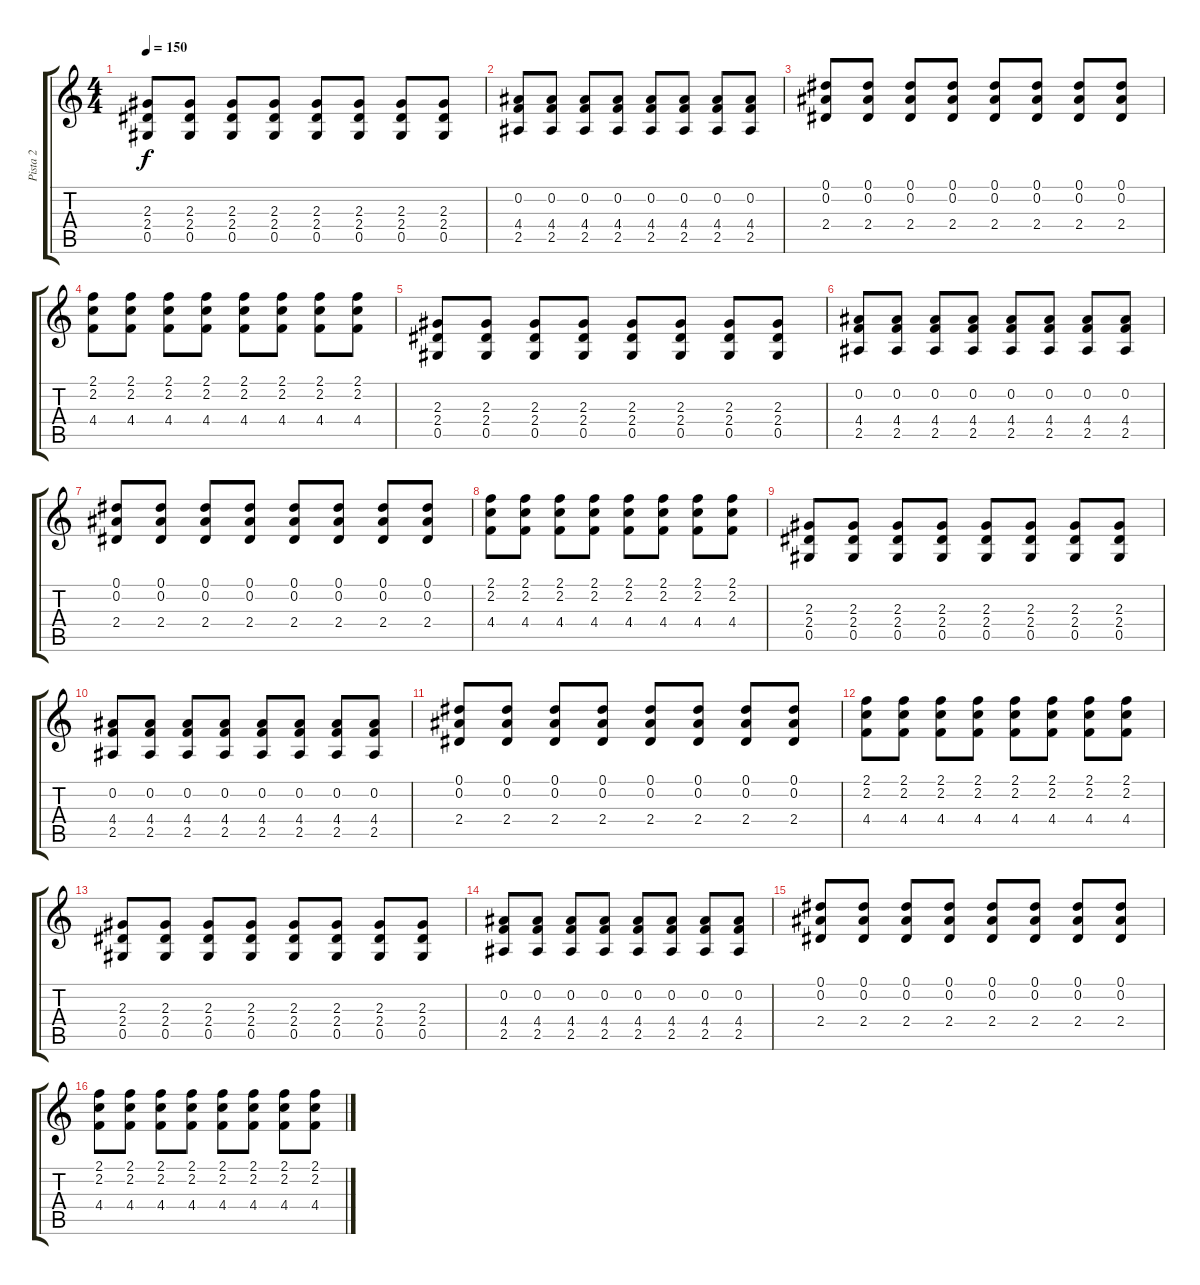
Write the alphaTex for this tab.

\track ("Pista 2" "Pista 2") {instrument distortionguitar}
\staff {score tabs}
\tuning (Eb4 Bb3 Gb3 Db3 Ab2 Eb2) {hide}
\ts (4 4)
\tempo 150
\clef g2
\ks c
(2.3 2.4 0.5).8{dy f} (2.3 2.4 0.5).8 (2.3 2.4 0.5).8 (2.3 2.4 0.5).8 (2.3 2.4 0.5).8 (2.3 2.4 0.5).8 (2.3 2.4 0.5).8 (2.3 2.4 0.5).8 |
(0.2 4.4 2.5).8 (0.2 4.4 2.5).8 (0.2 4.4 2.5).8 (0.2 4.4 2.5).8 (0.2 4.4 2.5).8 (0.2 4.4 2.5).8 (0.2 4.4 2.5).8 (0.2 4.4 2.5).8 |
(0.1 0.2 2.4).8 (0.1 0.2 2.4).8 (0.1 0.2 2.4).8 (0.1 0.2 2.4).8 (0.1 0.2 2.4).8 (0.1 0.2 2.4).8 (0.1 0.2 2.4).8 (0.1 0.2 2.4).8 |
(2.1 2.2 4.4).8 (2.1 2.2 4.4).8 (2.1 2.2 4.4).8 (2.1 2.2 4.4).8 (2.1 2.2 4.4).8 (2.1 2.2 4.4).8 (2.1 2.2 4.4).8 (2.1 2.2 4.4).8 |
(2.3 2.4 0.5).8 (2.3 2.4 0.5).8 (2.3 2.4 0.5).8 (2.3 2.4 0.5).8 (2.3 2.4 0.5).8 (2.3 2.4 0.5).8 (2.3 2.4 0.5).8 (2.3 2.4 0.5).8 |
(0.2 4.4 2.5).8 (0.2 4.4 2.5).8 (0.2 4.4 2.5).8 (0.2 4.4 2.5).8 (0.2 4.4 2.5).8 (0.2 4.4 2.5).8 (0.2 4.4 2.5).8 (0.2 4.4 2.5).8 |
(0.1 0.2 2.4).8 (0.1 0.2 2.4).8 (0.1 0.2 2.4).8 (0.1 0.2 2.4).8 (0.1 0.2 2.4).8 (0.1 0.2 2.4).8 (0.1 0.2 2.4).8 (0.1 0.2 2.4).8 |
(2.1 2.2 4.4).8 (2.1 2.2 4.4).8 (2.1 2.2 4.4).8 (2.1 2.2 4.4).8 (2.1 2.2 4.4).8 (2.1 2.2 4.4).8 (2.1 2.2 4.4).8 (2.1 2.2 4.4).8 |
(2.3 2.4 0.5).8 (2.3 2.4 0.5).8 (2.3 2.4 0.5).8 (2.3 2.4 0.5).8 (2.3 2.4 0.5).8 (2.3 2.4 0.5).8 (2.3 2.4 0.5).8 (2.3 2.4 0.5).8 |
(0.2 4.4 2.5).8 (0.2 4.4 2.5).8 (0.2 4.4 2.5).8 (0.2 4.4 2.5).8 (0.2 4.4 2.5).8 (0.2 4.4 2.5).8 (0.2 4.4 2.5).8 (0.2 4.4 2.5).8 |
(0.1 0.2 2.4).8 (0.1 0.2 2.4).8 (0.1 0.2 2.4).8 (0.1 0.2 2.4).8 (0.1 0.2 2.4).8 (0.1 0.2 2.4).8 (0.1 0.2 2.4).8 (0.1 0.2 2.4).8 |
(2.1 2.2 4.4).8 (2.1 2.2 4.4).8 (2.1 2.2 4.4).8 (2.1 2.2 4.4).8 (2.1 2.2 4.4).8 (2.1 2.2 4.4).8 (2.1 2.2 4.4).8 (2.1 2.2 4.4).8 |
(2.3 2.4 0.5).8 (2.3 2.4 0.5).8 (2.3 2.4 0.5).8 (2.3 2.4 0.5).8 (2.3 2.4 0.5).8 (2.3 2.4 0.5).8 (2.3 2.4 0.5).8 (2.3 2.4 0.5).8 |
(0.2 4.4 2.5).8 (0.2 4.4 2.5).8 (0.2 4.4 2.5).8 (0.2 4.4 2.5).8 (0.2 4.4 2.5).8 (0.2 4.4 2.5).8 (0.2 4.4 2.5).8 (0.2 4.4 2.5).8 |
(0.1 0.2 2.4).8 (0.1 0.2 2.4).8 (0.1 0.2 2.4).8 (0.1 0.2 2.4).8 (0.1 0.2 2.4).8 (0.1 0.2 2.4).8 (0.1 0.2 2.4).8 (0.1 0.2 2.4).8 |
(2.1 2.2 4.4).8 (2.1 2.2 4.4).8 (2.1 2.2 4.4).8 (2.1 2.2 4.4).8 (2.1 2.2 4.4).8 (2.1 2.2 4.4).8 (2.1 2.2 4.4).8 (2.1 2.2 4.4).8
